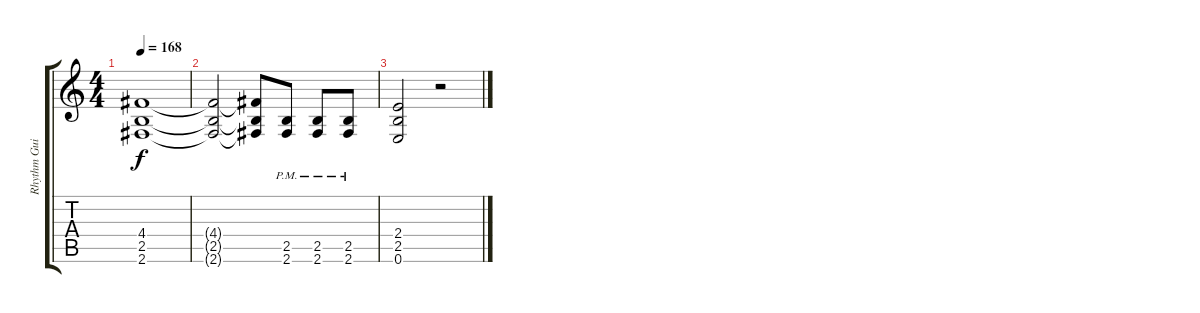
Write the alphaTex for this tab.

\track ("Rhythm Guitar I" "Rhythm Gui") {instrument overdrivenguitar}
\staff {score tabs}
\tuning (E4 B3 G3 D3 A2 E2) {hide}
\ts (4 4)
\tempo 168
\clef g2
\ks c
(4.4{t} 2.5{t} 2.6{t}).1{dy f} |
(4.4{t} 2.5{t} 2.6{t}).2 (4.4{t} 2.5{t} 2.6{t}).8 (2.5{pm} 2.6{pm}).8 (2.5{pm} 2.6{pm}).8 (2.5{pm} 2.6{pm}).8 |
(2.4 2.5 0.6).2 r.2
